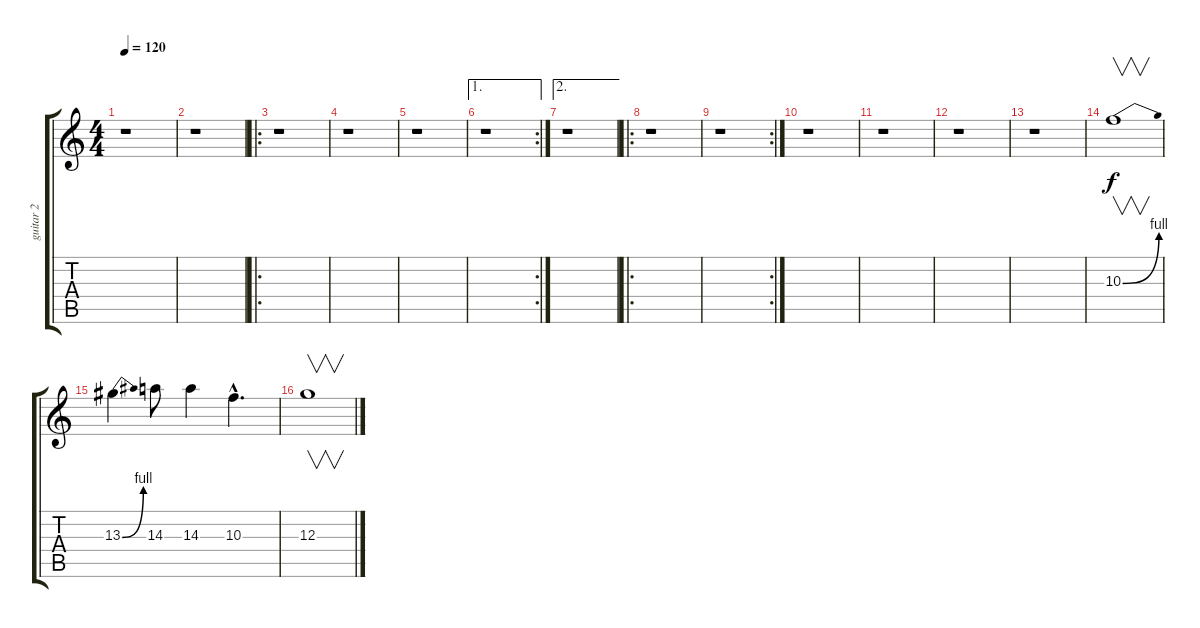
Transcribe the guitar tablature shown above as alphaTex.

\track ("guitar 2" "guitar 2") {instrument distortionguitar}
\staff {score tabs}
\tuning (E4 B3 G3 D3 A2 E2) {hide}
\ts (4 4)
\tempo 120
\clef g2
\ks c
r.1{dy f instrument distortionguitar} |
\section ("" "")
r.1 |
\ro
r.1 |
r.1 |
r.1 |
\ae 1
\rc 2
r.1 |
\ae 2
r.1 |
\ro
r.1 |
\rc 2
r.1 |
r.1 |
r.1 |
r.1 |
r.1 |
10.3{be (bend 0 0 60 4)}.1{v} |
13.3{be (bend 0 0 60 4)}.4 14.3.8 14.3.4 10.3{hac}.4{d} |
12.3.1{v}
